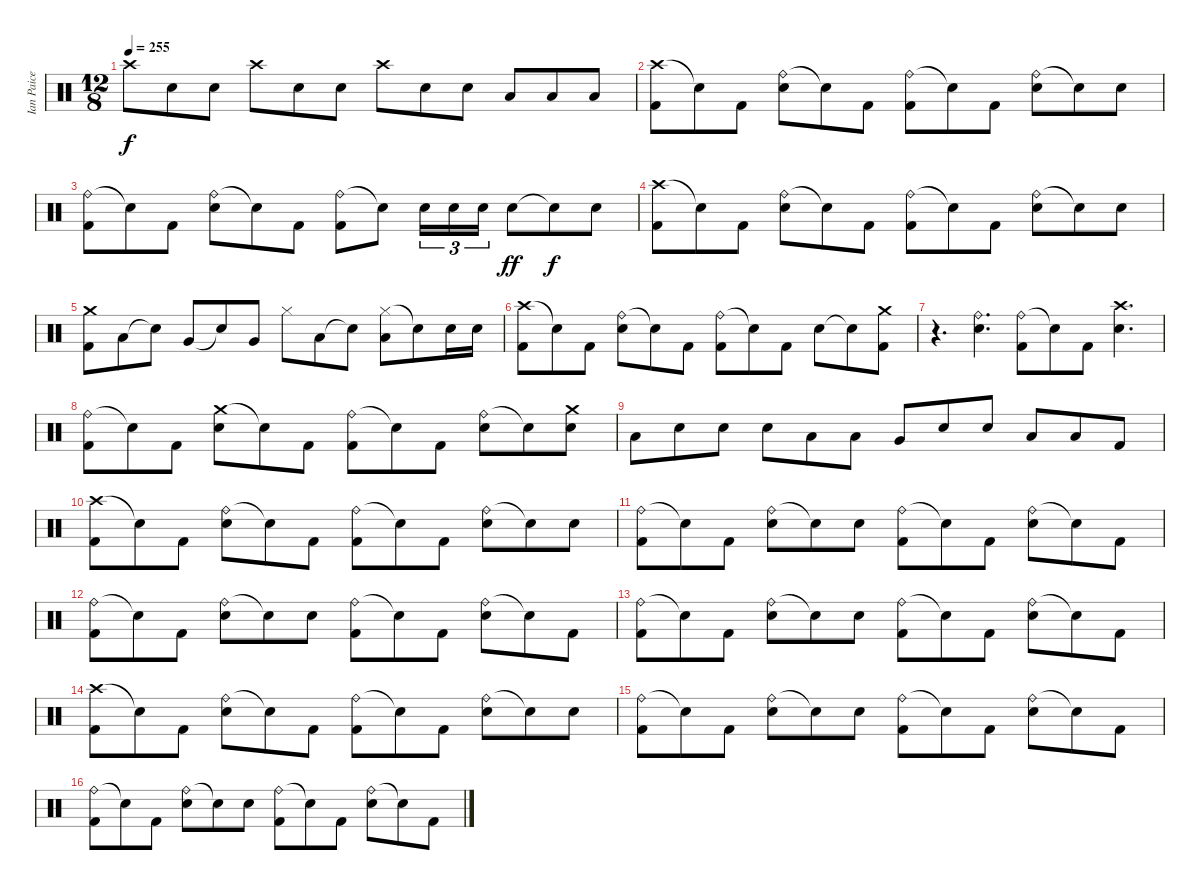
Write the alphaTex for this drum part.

\track ("Ian Paice" "Ian Paice") {instrument percussion}
\staff {score}
\articulation defaults
\ts (12 8)
\tempo 255
\clef neutral
\ks c "Crash high (hit)".8{dy f} "Electric Snare (hit)".8 "Electric Snare (hit)".8 "Crash high (hit)".8 "Electric Snare (hit)".8 "Electric Snare (hit)".8 "Crash high (hit)".8 "Electric Snare (hit)".8 "Electric Snare (hit)".8 "Low Tom (hit)".8 "Low Tom (hit)".8 "Low Tom (hit)".8
|
("Crash high (hit)" "Kick (hit) 2").8 "Snare (hit)"{t}.8 "Kick (hit) 2".8 ("Ride (bell)" "Electric Snare (hit)").8 "Snare (hit)"{t}.8 "Kick (hit) 2".8 ("Ride (bell)" "Kick (hit) 2").8 "Snare (hit)"{t}.8 "Kick (hit) 2".8 ("Ride (bell)" "Electric Snare (hit)").8 "Snare (hit)"{t}.8 "Electric Snare (hit)".8 |
("Ride (bell)" "Kick (hit) 2").8 "Snare (hit)"{t}.8 "Kick (hit) 2".8 ("Ride (bell)" "Electric Snare (hit)").8 "Snare (hit)"{t}.8 "Kick (hit) 2".8 ("Ride (bell)" "Kick (hit) 2").8 "Snare (hit)"{t}.8 "Electric Snare (hit)".16{tu (3 2)} "Electric Snare (hit)".16{tu (3 2)} "Electric Snare (hit)".16{tu (3 2)} "Electric Snare (hit)".8{dy ff} "Snare (hit)"{t}.8{dy f} "Electric Snare (hit)".8 |
("Crash high (hit)" "Kick (hit) 2").8 "Snare (hit)"{t}.8 "Kick (hit) 2".8 ("Ride (bell)" "Electric Snare (hit)").8 "Snare (hit)"{t}.8 "Kick (hit) 2".8 ("Ride (bell)" "Kick (hit) 2").8 "Snare (hit)"{t}.8 "Kick (hit) 2".8 ("Ride (bell)" "Electric Snare (hit)").8 "Snare (hit)"{t}.8 "Electric Snare (hit)".8 |
("Crash medium (hit)" "Kick (hit) 2").8 "Low Tom (hit)".8 "Snare (hit)"{t}.8 "Very Low Tom (hit)".8 "Snare (hit)"{t}.8 "Very Low Tom (hit)".8 "Hi-Hat (closed)".8 "Low Floor Tom (hit)".8 "Snare (hit)"{t}.8 ("Hi-Hat (closed)" "Low Floor Tom (hit)").8 "Snare (hit)"{t}.8 "Electric Snare (hit)".16 "Electric Snare (hit)".16 |
("Crash high (hit)" "Kick (hit) 2").8 "Snare (hit)"{t}.8 "Kick (hit) 2".8 ("Ride (bell)" "Electric Snare (hit)").8 "Snare (hit)"{t}.8 "Kick (hit) 2".8 ("Ride (bell)" "Kick (hit) 2").8 "Snare (hit)"{t}.8 "Kick (hit) 2".8 "Electric Snare (hit)".8 "Snare (hit)"{t}.8 ("Crash medium (hit)" "Kick (hit) 2").8 |
r.4{d} ("Ride (bell)" "Electric Snare (hit)").4{d} ("Ride (bell)" "Kick (hit) 2").8 "Snare (hit)"{t}.8 "Kick (hit) 2".8 ("Crash high (hit)" "Electric Snare (hit)").4{d} |
("Ride (bell)" "Kick (hit) 2").8 "Snare (hit)"{t}.8 "Kick (hit) 2".8 ("Crash medium (hit)" "Electric Snare (hit)").8 "Snare (hit)"{t}.8 "Kick (hit) 2".8 ("Ride (bell)" "Kick (hit) 2").8 "Snare (hit)"{t}.8 "Kick (hit) 2".8 ("Ride (bell)" "Electric Snare (hit)").8 "Snare (hit)"{t}.8 ("Crash medium (hit)" "Electric Snare (hit)").8 |
"Low Tom (hit)".8 "Electric Snare (hit)".8 "Electric Snare (hit)".8 "Electric Snare (hit)".8 "Low Tom (hit)".8 "Low Tom (hit)".8 "Very Low Tom (hit)".8 "Electric Snare (hit)".8 "Electric Snare (hit)".8 "Low Floor Tom (hit)".8 "Low Floor Tom (hit)".8 "Kick (hit) 2".8 |
("Crash high (hit)" "Kick (hit) 2").8 "Snare (hit)"{t}.8 "Kick (hit) 2".8 ("Ride (bell)" "Electric Snare (hit)").8 "Snare (hit)"{t}.8 "Kick (hit) 2".8 ("Ride (bell)" "Kick (hit) 2").8 "Snare (hit)"{t}.8 "Kick (hit) 2".8 ("Ride (bell)" "Electric Snare (hit)").8 "Snare (hit)"{t}.8 "Electric Snare (hit)".8 |
("Ride (bell)" "Kick (hit) 2").8 "Snare (hit)"{t}.8 "Kick (hit) 2".8 ("Ride (bell)" "Electric Snare (hit)").8 "Snare (hit)"{t}.8 "Electric Snare (hit)".8 ("Ride (bell)" "Kick (hit) 2").8 "Snare (hit)"{t}.8 "Kick (hit) 2".8 ("Ride (bell)" "Electric Snare (hit)").8 "Snare (hit)"{t}.8 "Kick (hit) 2".8 |
("Ride (bell)" "Kick (hit) 2").8 "Snare (hit)"{t}.8 "Kick (hit) 2".8 ("Ride (bell)" "Electric Snare (hit)").8 "Snare (hit)"{t}.8 "Electric Snare (hit)".8 ("Ride (bell)" "Kick (hit) 2").8 "Snare (hit)"{t}.8 "Kick (hit) 2".8 ("Ride (bell)" "Electric Snare (hit)").8 "Snare (hit)"{t}.8 "Kick (hit) 2".8 |
("Ride (bell)" "Kick (hit) 2").8 "Snare (hit)"{t}.8 "Kick (hit) 2".8 ("Ride (bell)" "Electric Snare (hit)").8 "Snare (hit)"{t}.8 "Electric Snare (hit)".8 ("Ride (bell)" "Kick (hit) 2").8 "Snare (hit)"{t}.8 "Kick (hit) 2".8 ("Ride (bell)" "Electric Snare (hit)").8 "Snare (hit)"{t}.8 "Kick (hit) 2".8 |
("Crash high (hit)" "Kick (hit) 2").8 "Snare (hit)"{t}.8 "Kick (hit) 2".8 ("Ride (bell)" "Electric Snare (hit)").8 "Snare (hit)"{t}.8 "Kick (hit) 2".8 ("Ride (bell)" "Kick (hit) 2").8 "Snare (hit)"{t}.8 "Kick (hit) 2".8 ("Ride (bell)" "Electric Snare (hit)").8 "Snare (hit)"{t}.8 "Electric Snare (hit)".8 |
("Ride (bell)" "Kick (hit) 2").8 "Snare (hit)"{t}.8 "Kick (hit) 2".8 ("Ride (bell)" "Electric Snare (hit)").8 "Snare (hit)"{t}.8 "Electric Snare (hit)".8 ("Ride (bell)" "Kick (hit) 2").8 "Snare (hit)"{t}.8 "Kick (hit) 2".8 ("Ride (bell)" "Electric Snare (hit)").8 "Snare (hit)"{t}.8 "Kick (hit) 2".8 |
("Ride (bell)" "Kick (hit) 2").8 "Snare (hit)"{t}.8 "Kick (hit) 2".8 ("Ride (bell)" "Electric Snare (hit)").8 "Snare (hit)"{t}.8 "Electric Snare (hit)".8 ("Ride (bell)" "Kick (hit) 2").8 "Snare (hit)"{t}.8 "Kick (hit) 2".8 ("Ride (bell)" "Electric Snare (hit)").8 "Snare (hit)"{t}.8 "Kick (hit) 2".8
